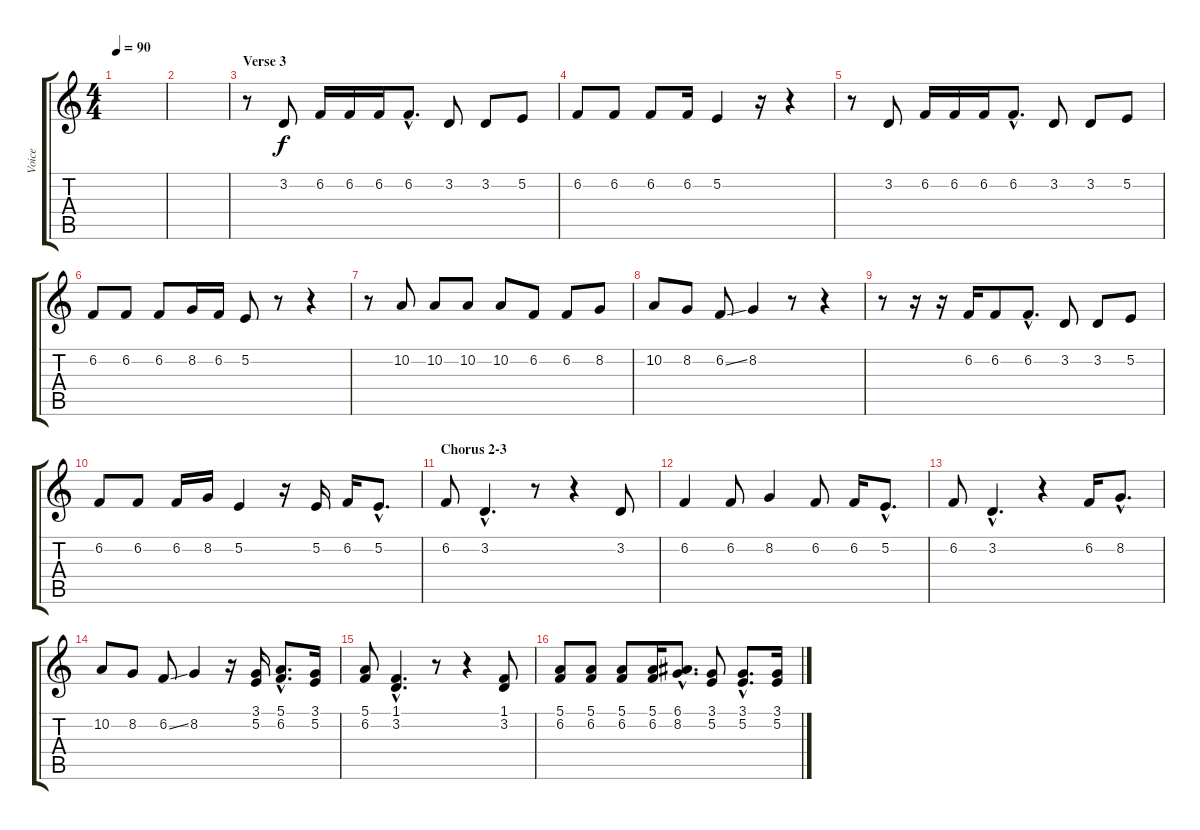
\track ("Voice" "Voice") {instrument lead6voice}
\staff {score tabs}
\tuning (E4 B3 G3 D3 A2 E2) {hide}
\ts (4 4)
\tempo 90
\clef g2
\ks c
|
|
\section ("" "Verse 3")
r.8 3.2.8 6.2.16 6.2.16 6.2.16 6.2{hac}.8{d} 3.2.8 3.2.8 5.2.8 |
6.2.8 6.2.8 6.2.8 6.2.16 5.2.4 r.16 r.4 |
r.8 3.2.8 6.2.16 6.2.16 6.2.16 6.2{hac}.8{d} 3.2.8 3.2.8 5.2.8 |
6.2.8 6.2.8 6.2.8 8.2.16 6.2.16 5.2.8 r.8 r.4 |
r.8 10.2.8 10.2.8 10.2.8 10.2.8 6.2.8 6.2.8 8.2.8 |
10.2.8 8.2.8 6.2{ss}.8 8.2.4 r.8 r.4 |
r.8 r.16 r.16 6.2.16 6.2.8 6.2{hac}.8{d} 3.2.8 3.2.8 5.2.8 |
6.2.8 6.2.8 6.2.16 8.2.16 5.2.4 r.16 5.2.16 6.2.16 5.2{hac}.8{d} |
\section ("" "Chorus 2-3")
6.2.8 3.2{hac}.4{d} r.8 r.4 3.2.8 |
6.2.4 6.2.8 8.2.4 6.2.8 6.2.16 5.2{hac}.8{d} |
6.2.8 3.2{hac}.4{d} r.4 6.2.16 8.2{hac}.8{d} |
10.2.8 8.2.8 6.2{ss}.8 8.2.4 r.16 (3.1 5.2).16 (5.1{hac} 6.2{hac}).8{d} (3.1 5.2).16 |
(5.1 6.2).8 (1.1{hac} 3.2{hac}).4{d} r.8 r.4 (1.1 3.2).8 |
(5.1 6.2).8 (5.1 6.2).8 (5.1 6.2).8 (5.1 6.2).16 (6.1{hac} 8.2{hac}).8{d} (3.1 5.2).8 (3.1{hac} 5.2{hac}).8{d} (3.1 5.2).16
